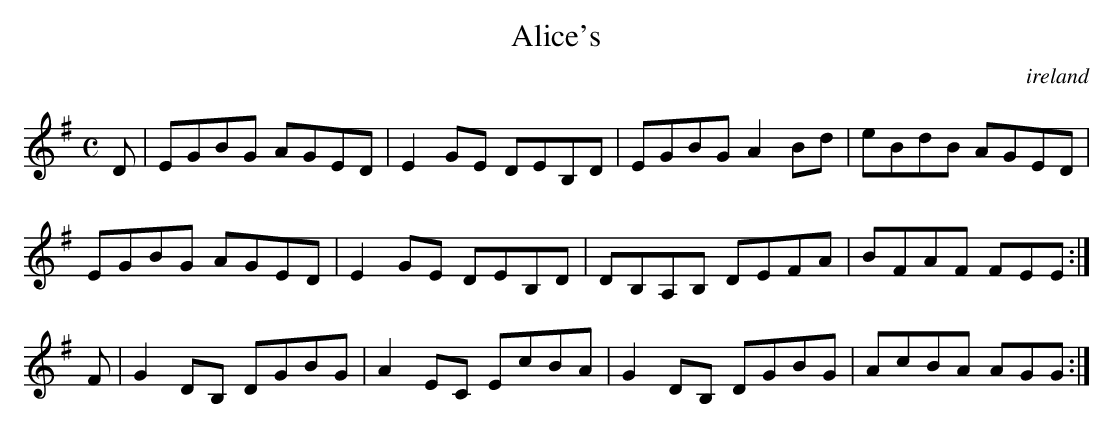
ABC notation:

X:1
T:Alice's
O:ireland
M:C
L:1/8
K:E Minor
D|EGBG AGED|E2GE DEB,D|EGBG A2Bd|eBdB AGED|!
EGBG AGED|E2GE DEB,D|DB,A,B, DEFA|BFAF FEE:|!
K:G Major
F|G2DB, DGBG|A2EC EcBA|G2DB, DGBG|AcBA AGG:|!
